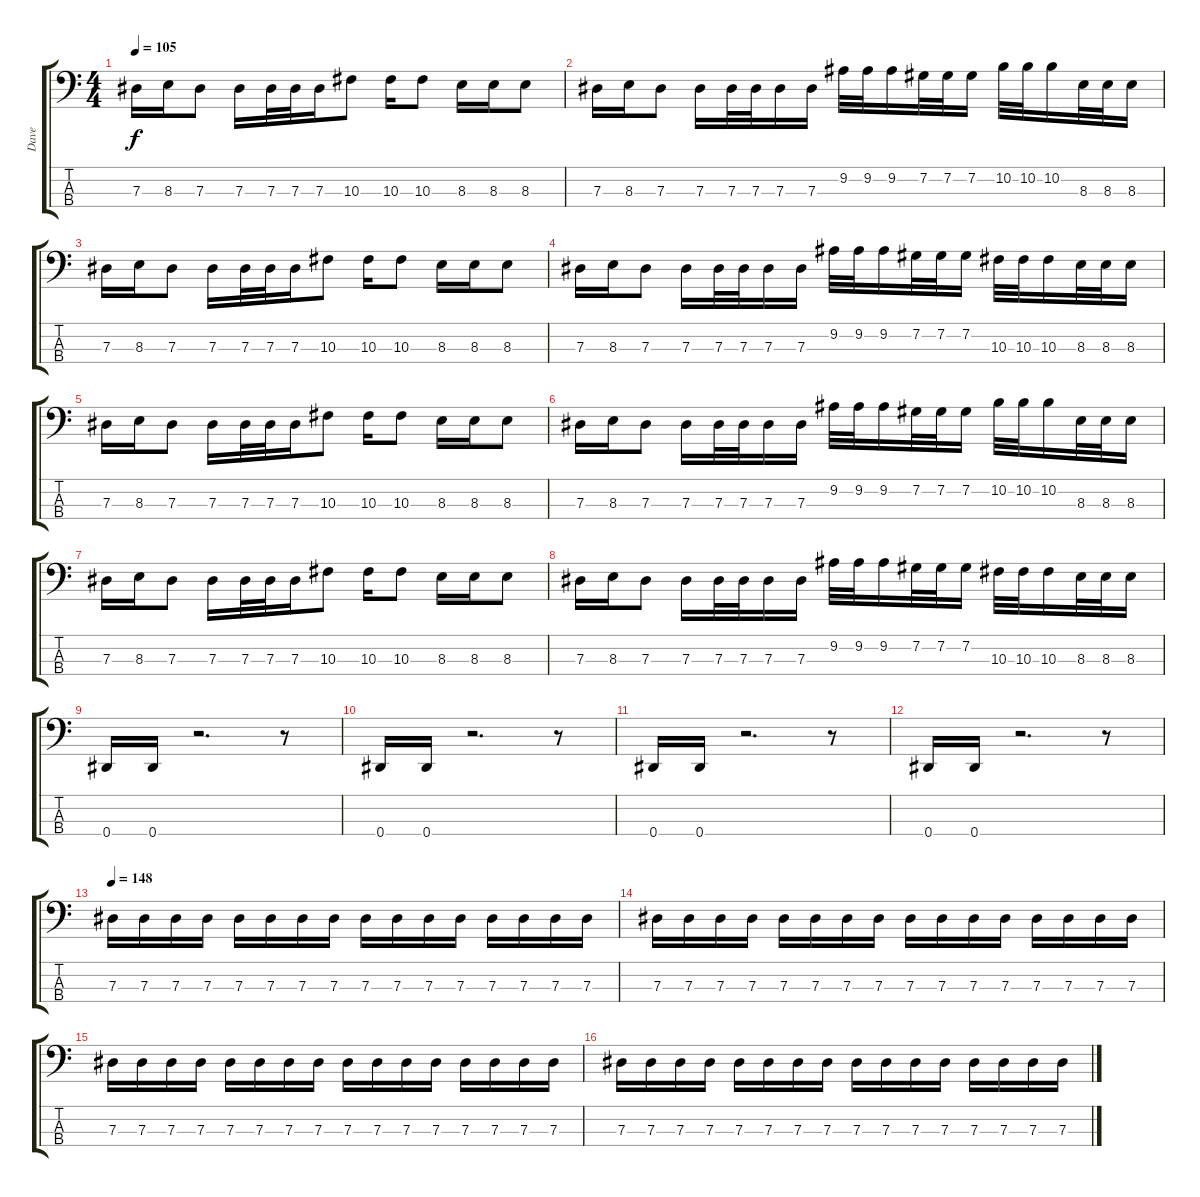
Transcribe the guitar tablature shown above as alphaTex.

\track ("Dave" "Dave") {instrument electricbasspick}
\staff {score tabs}
\tuning (Gb2 Db2 Ab1 Eb1) {hide}
\ts (4 4)
\tempo 105
\clef f4
\ks c
7.3.16{dy f} 8.3.16 7.3.8 7.3.16 7.3.32 7.3.32 7.3.16 10.3.8 10.3.16 10.3.8 8.3.16 8.3.16 8.3.8 |
7.3.16 8.3.16 7.3.8 7.3.16 7.3.32 7.3.32 7.3.16 7.3.16 9.2.32 9.2.32 9.2.16 7.2.32 7.2.32 7.2.16 10.2.32 10.2.32 10.2.16 8.3.32 8.3.32 8.3.16 |
7.3.16 8.3.16 7.3.8 7.3.16 7.3.32 7.3.32 7.3.16 10.3.8 10.3.16 10.3.8 8.3.16 8.3.16 8.3.8 |
7.3.16 8.3.16 7.3.8 7.3.16 7.3.32 7.3.32 7.3.16 7.3.16 9.2.32 9.2.32 9.2.16 7.2.32 7.2.32 7.2.16 10.3.32 10.3.32 10.3.16 8.3.32 8.3.32 8.3.16 |
7.3.16 8.3.16 7.3.8 7.3.16 7.3.32 7.3.32 7.3.16 10.3.8 10.3.16 10.3.8 8.3.16 8.3.16 8.3.8 |
7.3.16 8.3.16 7.3.8 7.3.16 7.3.32 7.3.32 7.3.16 7.3.16 9.2.32 9.2.32 9.2.16 7.2.32 7.2.32 7.2.16 10.2.32 10.2.32 10.2.16 8.3.32 8.3.32 8.3.16 |
7.3.16 8.3.16 7.3.8 7.3.16 7.3.32 7.3.32 7.3.16 10.3.8 10.3.16 10.3.8 8.3.16 8.3.16 8.3.8 |
7.3.16 8.3.16 7.3.8 7.3.16 7.3.32 7.3.32 7.3.16 7.3.16 9.2.32 9.2.32 9.2.16 7.2.32 7.2.32 7.2.16 10.3.32 10.3.32 10.3.16 8.3.32 8.3.32 8.3.16 |
0.4.16 0.4.16 r.2{d} r.8 |
0.4.16 0.4.16 r.2{d} r.8 |
0.4.16 0.4.16 r.2{d} r.8 |
0.4.16 0.4.16 r.2{d} r.8 |
\tempo 148
7.3.16 7.3.16 7.3.16 7.3.16 7.3.16 7.3.16 7.3.16 7.3.16 7.3.16 7.3.16 7.3.16 7.3.16 7.3.16 7.3.16 7.3.16 7.3.16 |
7.3.16 7.3.16 7.3.16 7.3.16 7.3.16 7.3.16 7.3.16 7.3.16 7.3.16 7.3.16 7.3.16 7.3.16 7.3.16 7.3.16 7.3.16 7.3.16 |
7.3.16 7.3.16 7.3.16 7.3.16 7.3.16 7.3.16 7.3.16 7.3.16 7.3.16 7.3.16 7.3.16 7.3.16 7.3.16 7.3.16 7.3.16 7.3.16 |
7.3.16 7.3.16 7.3.16 7.3.16 7.3.16 7.3.16 7.3.16 7.3.16 7.3.16 7.3.16 7.3.16 7.3.16 7.3.16 7.3.16 7.3.16 7.3.16
